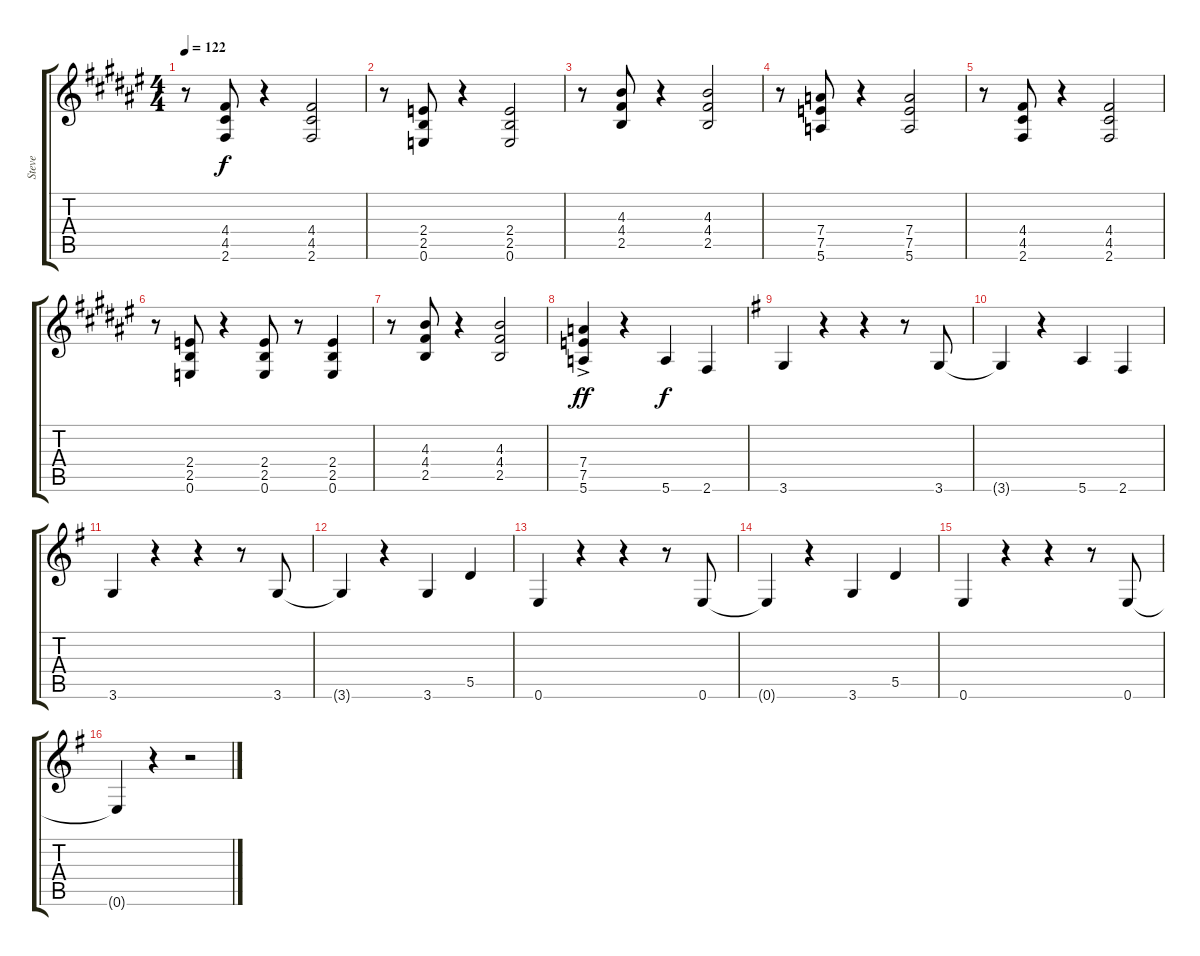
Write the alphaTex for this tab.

\track ("Steve" "Steve") {instrument distortionguitar}
\staff {score tabs}
\tuning (E4 B3 G3 D3 A2 E2) {hide}
\ts (4 4)
\tempo 122
\clef g2
\ks f#
r.8{dy f} (4.4 4.5 2.6).8 r.4 (4.4 4.5 2.6).2 |
r.8 (2.4 2.5 0.6).8 r.4 (2.4 2.5 0.6).2 |
r.8 (4.3 4.4 2.5).8 r.4 (4.3 4.4 2.5).2 |
r.8 (7.4 7.5 5.6).8 r.4 (7.4 7.5 5.6).2 |
r.8 (4.4 4.5 2.6).8 r.4 (4.4 4.5 2.6).2 |
r.8 (2.4 2.5 0.6).8 r.4 (2.4 2.5 0.6).8 r.8 (2.4 2.5 0.6).4 |
r.8 (4.3 4.4 2.5).8 r.4 (4.3 4.4 2.5).2 |
(7.4{ac} 7.5{ac} 5.6{ac}).4{dy ff} r.4 5.6.4{dy f} 2.6.4 |
\ks g
3.6.4 r.4 r.4 r.8 3.6.8 |
3.6{t}.4 r.4 5.6.4 2.6.4 |
3.6.4 r.4 r.4 r.8 3.6.8 |
3.6{t}.4 r.4 3.6.4 5.5.4 |
0.6.4 r.4 r.4 r.8 0.6.8 |
0.6{t}.4 r.4 3.6.4 5.5.4 |
0.6.4 r.4 r.4 r.8 0.6.8 |
0.6{t}.4 r.4 r.2
